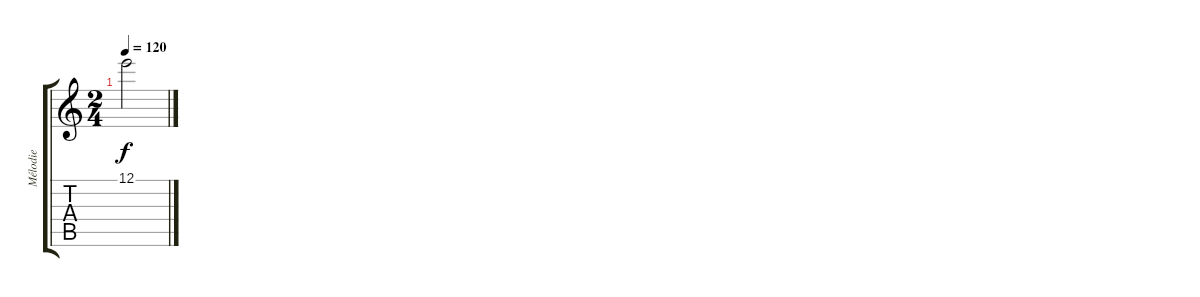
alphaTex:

\track ("Mélodie" "Mélodie") {instrument electricguitarjazz}
\staff {score tabs}
\tuning (E4 B3 G3 D3 A2 E2) {hide}
\ts (2 4)
\tempo 120
\clef g2
\ks c
12.1.2{dy f}
